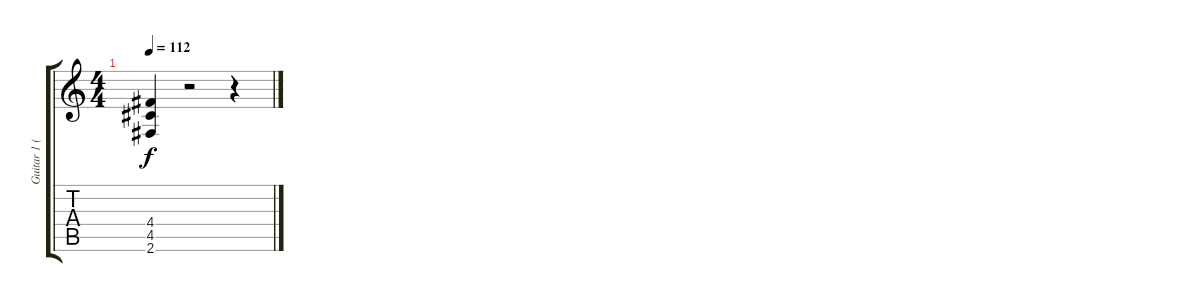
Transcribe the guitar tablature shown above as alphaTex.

\track ("Guitar 1 (Distorsion)" "Guitar 1 (") {instrument distortionguitar}
\staff {score tabs}
\tuning (E4 B3 G3 D3 A2 E2) {hide}
\ts (4 4)
\tempo 112
\clef g2
\ks c
(4.4 4.5 2.6).4{dy f} r.2 r.4
